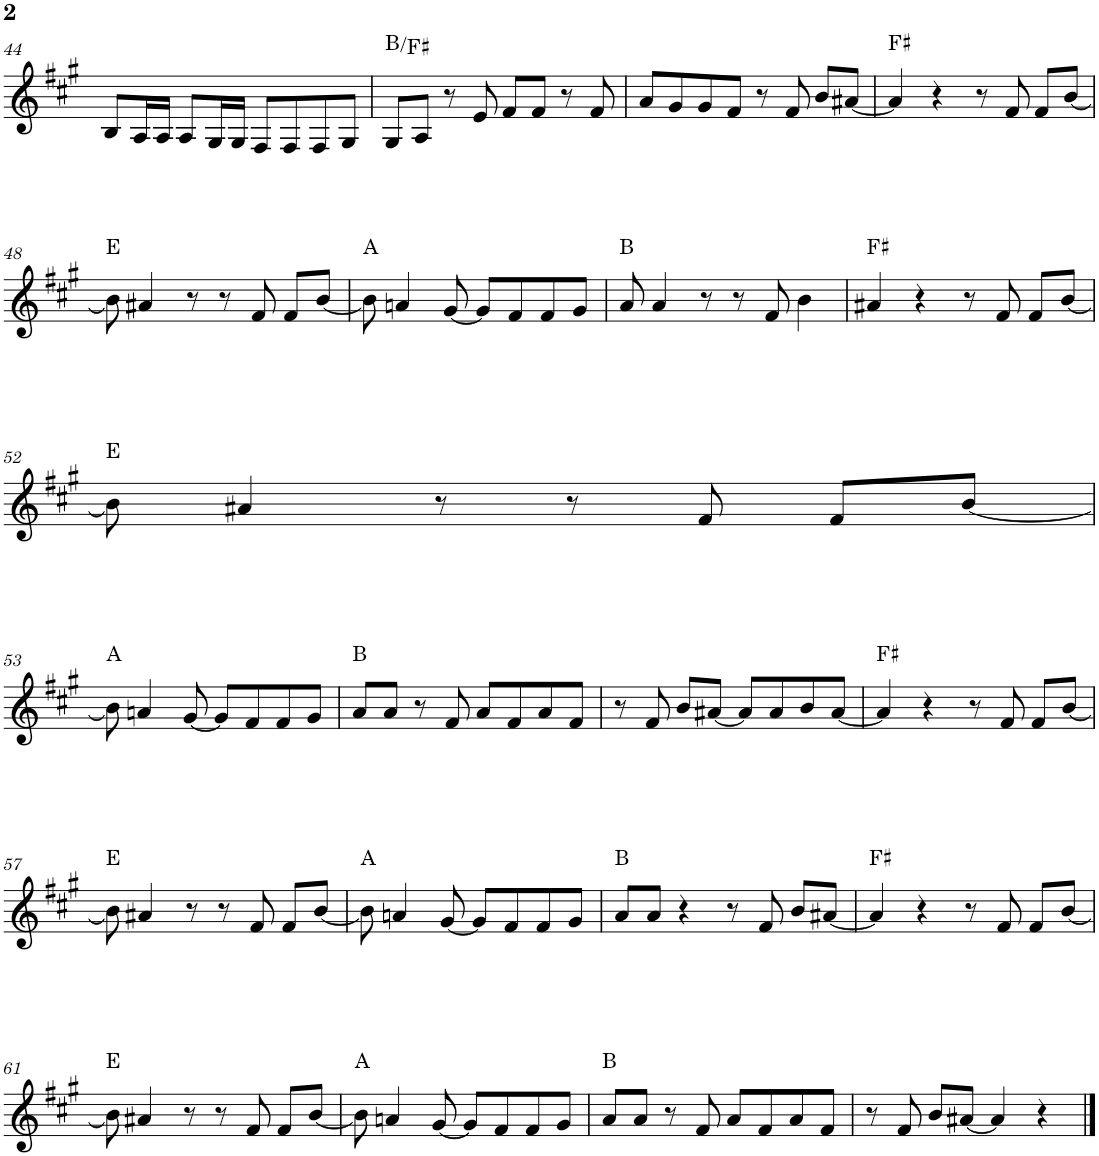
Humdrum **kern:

**kern	**harte
*part1	*part1
*staff1	*
*I"P1	*
!!LO:PB:g=z
*clefG2	*
*k[f#c#g#]	*
*A:	*
*M4/4	*
=44	=44
8B/L	.
16A/L	.
16A/JJ	.
8A/L	.
16G#/L	.
16G#/JJ	.
8F#/L	.
8F#/	.
8F#/	.
8G#/J	.
=45	=45
8G#/L	B:maj/5
8A/J	.
8r	.
8e/	.
8f#/L	.
8f#/J	.
8r	.
8f#/	.
=46	=46
8a/L	.
8g#/	.
8g#/	.
8f#/J	.
8r	.
8f#/	.
8b/L	.
[<8a#X/J	.
=47	=47
4a#/]	F#:maj
4r	.
8r	.
8f#/	.
8f#/L	.
[<8b/J	.
!!LO:LB:g=z
=48	=48
8b\]	E:maj
4a#X/	.
8r	.
8r	.
8f#/	.
8f#/L	.
[<8b/J	.
=49	=49
8b\]	A:maj
4an/	.
[<8g#/	.
8g#/L]	.
8f#/	.
8f#/	.
8g#/J	.
=50	=50
8a/	B:maj
4a/	.
8r	.
8r	.
8f#/	.
4b\	.
=51	=51
4a#X/	F#:maj
4r	.
8r	.
8f#/	.
8f#/L	.
[<8b/J	.
!!LO:LB:g=z
=52	=52
8b\]	E:maj
4a#X/	.
8r	.
8r	.
8f#/	.
8f#/L	.
[<8b/J	.
!!LO:LB:g=z
=53	=53
8b\]	A:maj
4an/	.
[<8g#/	.
8g#/L]	.
8f#/	.
8f#/	.
8g#/J	.
=54	=54
8a/L	B:maj
8a/J	.
8r	.
8f#/	.
8a/L	.
8f#/	.
8a/	.
8f#/J	.
=55	=55
8r	.
8f#/	.
8b/L	.
[<8a#X/J	.
8a#/L]	.
8a#/	.
8b/	.
[<8a#/J	.
=56	=56
4a#/]	F#:maj
4r	.
8r	.
8f#/	.
8f#/L	.
[<8b/J	.
!!LO:LB:g=z
=57	=57
8b\]	E:maj
4a#X/	.
8r	.
8r	.
8f#/	.
8f#/L	.
[<8b/J	.
=58	=58
8b\]	A:maj
4an/	.
[<8g#/	.
8g#/L]	.
8f#/	.
8f#/	.
8g#/J	.
=59	=59
8a/L	B:maj
8a/J	.
4r	.
8r	.
8f#/	.
8b/L	.
[<8a#X/J	.
=60	=60
4a#/]	F#:maj
4r	.
8r	.
8f#/	.
8f#/L	.
[<8b/J	.
!!LO:LB:g=z
=61	=61
8b\]	E:maj
4a#X/	.
8r	.
8r	.
8f#/	.
8f#/L	.
[<8b/J	.
=62	=62
8b\]	A:maj
4an/	.
[<8g#/	.
8g#/L]	.
8f#/	.
8f#/	.
8g#/J	.
=63	=63
8a/L	B:maj
8a/J	.
8r	.
8f#/	.
8a/L	.
8f#/	.
8a/	.
8f#/J	.
=64	=64
8r	.
8f#/	.
8b/L	.
[<8a#X/J	.
4a#/]	.
4r	.
==	==
*-	*-
